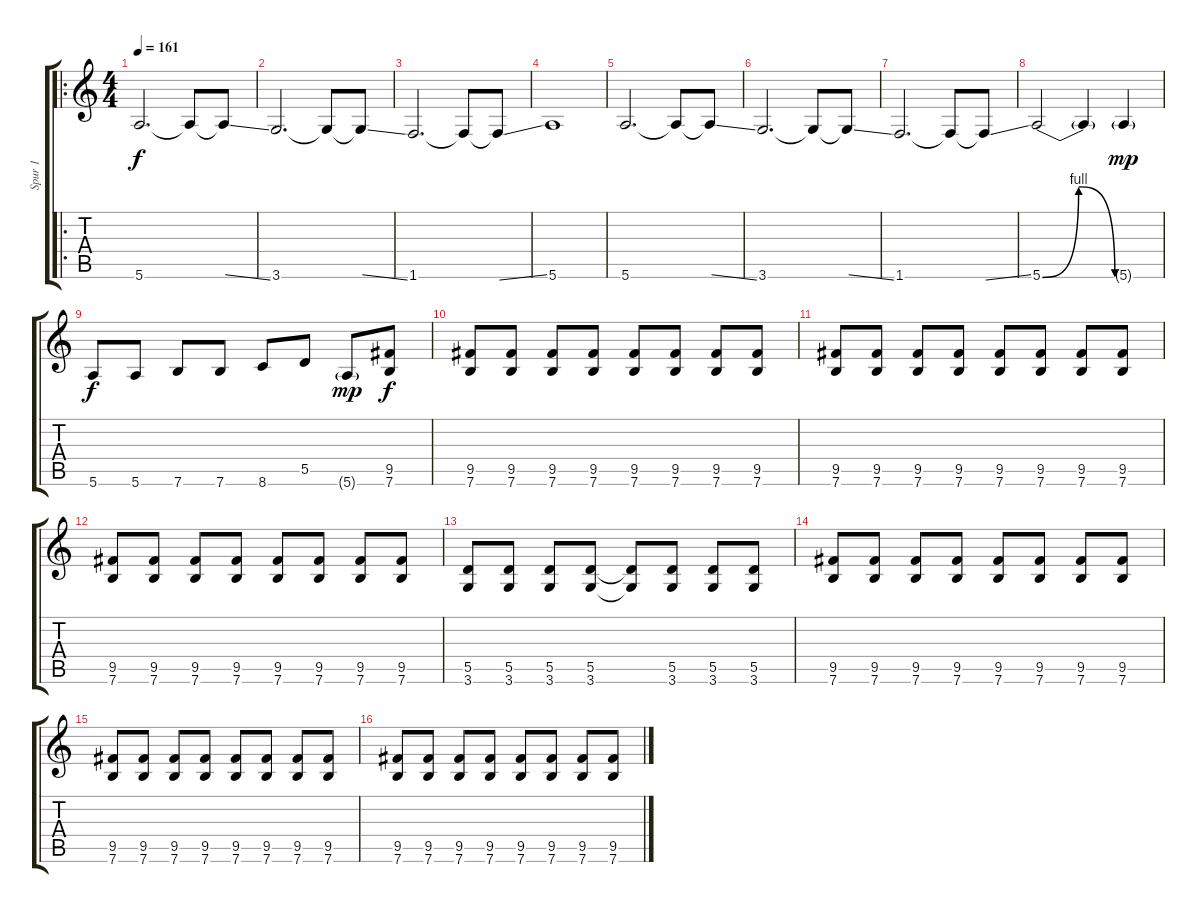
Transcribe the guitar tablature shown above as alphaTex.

\track ("Spur 1" "Spur 1") {instrument overdrivenguitar}
\staff {score tabs}
\tuning (E4 B3 G3 D3 A2 E2) {hide}
\ro
\ts (4 4)
\tempo 161
\clef g2
\ks c
5.6.2{d dy f} 5.6{t}.8 5.6{ss t}.8 |
3.6.2{d} 3.6{t}.8 3.6{ss t}.8 |
1.6.2{d} 1.6{t}.8 1.6{ss t}.8 |
5.6.1 |
5.6.2{d} 5.6{t}.8 5.6{ss t}.8 |
3.6.2{d} 3.6{t}.8 3.6{ss t}.8 |
1.6.2{d} 1.6{t}.8 1.6{ss t}.8 |
5.6{be (bendrelease 0 0 30 4 30 4 60 0)}.2 5.6{t}.4 5.6{g}.4{dy mp} |
5.6.8{dy f} 5.6.8 7.6.8 7.6.8 8.6.8 5.5.8 5.6{g}.8{dy mp} (9.5 7.6).8{dy f} |
(9.5 7.6).8 (9.5 7.6).8 (9.5 7.6).8 (9.5 7.6).8 (9.5 7.6).8 (9.5 7.6).8 (9.5 7.6).8 (9.5 7.6).8 |
(9.5 7.6).8 (9.5 7.6).8 (9.5 7.6).8 (9.5 7.6).8 (9.5 7.6).8 (9.5 7.6).8 (9.5 7.6).8 (9.5 7.6).8 |
(9.5 7.6).8 (9.5 7.6).8 (9.5 7.6).8 (9.5 7.6).8 (9.5 7.6).8 (9.5 7.6).8 (9.5 7.6).8 (9.5 7.6).8 |
(5.5 3.6).8 (5.5 3.6).8 (5.5 3.6).8 (5.5 3.6).8 (5.5{t} 3.6{t}).8 (5.5 3.6).8 (5.5 3.6).8 (5.5 3.6).8 |
(9.5 7.6).8 (9.5 7.6).8 (9.5 7.6).8 (9.5 7.6).8 (9.5 7.6).8 (9.5 7.6).8 (9.5 7.6).8 (9.5 7.6).8 |
(9.5 7.6).8 (9.5 7.6).8 (9.5 7.6).8 (9.5 7.6).8 (9.5 7.6).8 (9.5 7.6).8 (9.5 7.6).8 (9.5 7.6).8 |
(9.5 7.6).8 (9.5 7.6).8 (9.5 7.6).8 (9.5 7.6).8 (9.5 7.6).8 (9.5 7.6).8 (9.5 7.6).8 (9.5 7.6).8
